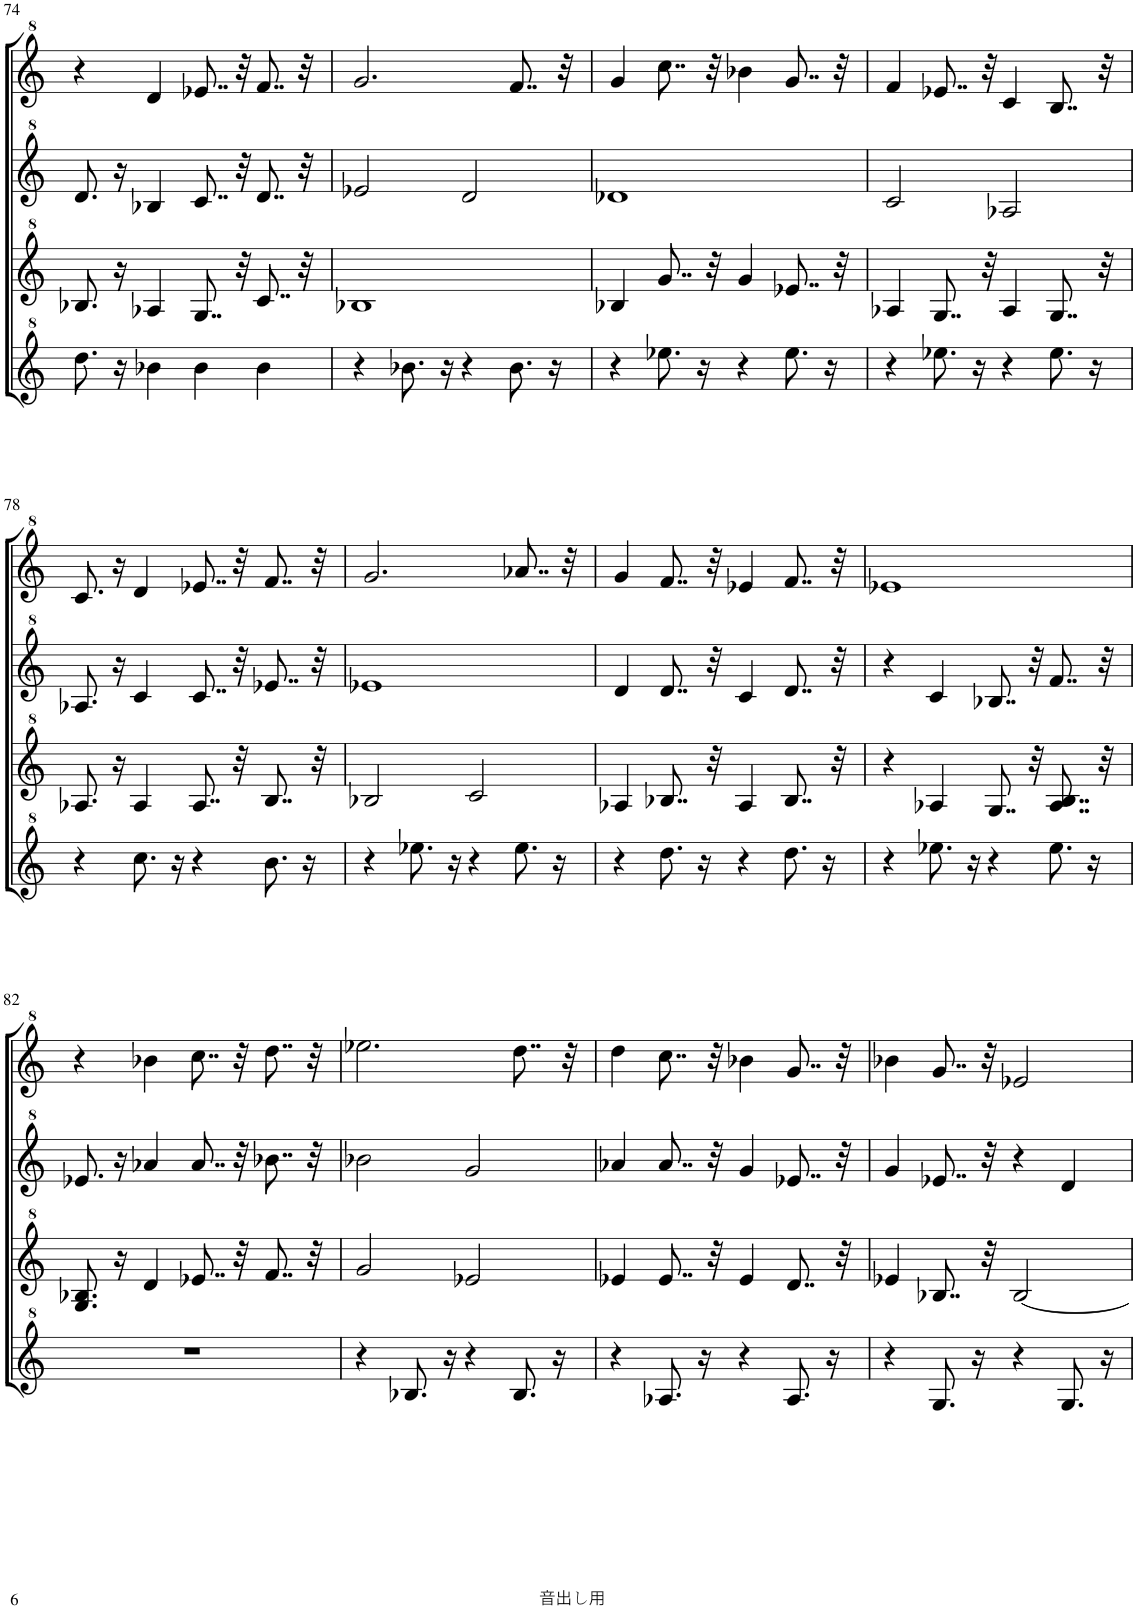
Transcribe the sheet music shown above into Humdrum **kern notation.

**kern	**kern	**kern	**kern
*part4	*part3	*part2	*part1
*staff4	*staff3	*staff2	*staff1
*I"Tenor Recorder	*I"Tenor Recorder	*I"Tenor Recorder	*I"Street Organ
!!LO:PB:g=z
*clefG^2	*clefG^2	*clefG^2	*clefG^2
*k[]	*k[]	*k[]	*k[]
*M4/4	*M4/4	*M4/4	*M4/4
*met(c)	*met(c)	*met(c)	*met(c)
=74	=74	=74	=74
8.ddd\	8.b-X/	8.dd/	4r
16r	16r	16r	.
4bb-X\	4a-X/	4b-X/	4dd/
4bb-\	8..g/	8..cc/	8..ee-X/
.	32r	32r	32r
4bb-\	8..cc/	8..dd/	8..ff/
.	32r	32r	32r
=75	=75	=75	=75
4r	1b-X	2ee-X/	2.gg/
8.bb-X\	.	.	.
16r	.	.	.
4r	.	2dd/	.
8.bb-\	.	.	8..ff/
16r	.	.	.
.	.	.	32r
=76	=76	=76	=76
4r	4b-X/	1dd-X	4gg/
8.eee-X\	8..gg/	.	8..ccc\
16r	.	.	.
.	32r	.	32r
4r	4gg/	.	4bb-X\
8.eee-\	8..ee-X/	.	8..gg/
16r	.	.	.
.	32r	.	32r
=77	=77	=77	=77
4r	4a-X/	2cc/	4ff/
8.eee-X\	8..g/	.	8..ee-X/
16r	.	.	.
.	32r	.	32r
4r	4a-/	2a-X/	4cc/
8.eee-\	8..g/	.	8..b/
16r	.	.	.
.	32r	.	32r
!!LO:LB:g=z
=78	=78	=78	=78
4r	8.a-X/	8.a-X/	8.cc/
.	16r	16r	16r
8.ccc\	4a-/	4cc/	4dd/
16r	.	.	.
4r	8..a-/	8..cc/	8..ee-X/
.	32r	32r	32r
8.bb\	8..b/	8..ee-X/	8..ff/
16r	.	.	.
.	32r	32r	32r
=79	=79	=79	=79
4r	2b-X/	1ee-X	2.gg/
8.eee-X\	.	.	.
16r	.	.	.
4r	2cc/	.	.
8.eee-\	.	.	8..aa-X/
16r	.	.	.
.	.	.	32r
=80	=80	=80	=80
4r	4a-X/	4dd/	4gg/
8.ddd\	8..b-X/	8..dd/	8..ff/
16r	.	.	.
.	32r	32r	32r
4r	4a-/	4cc/	4ee-X/
8.ddd\	8..b-/	8..dd/	8..ff/
16r	.	.	.
.	32r	32r	32r
=81	=81	=81	=81
4r	4r	4r	1ee-X
8.eee-X\	4a-X/	4cc/	.
16r	.	.	.
4r	8..g/	8..b-X/	.
.	32r	32r	.
8.eee-\	8..a-/ 8..b/	8..ff/	.
16r	.	.	.
.	32r	32r	.
!!LO:LB:g=z
=82	=82	=82	=82
1r	8.g/ 8.b-X/	8.ee-X/	4r
.	16r	16r	.
.	4dd/	4aa-X/	4bb-X\
.	8..ee-X/	8..aa-/	8..ccc\
.	32r	32r	32r
.	8..ff/	8..bb-X\	8..ddd\
.	32r	32r	32r
=83	=83	=83	=83
4r	2gg/	2bb-X\	2.eee-X\
8.b-X/	.	.	.
16r	.	.	.
4r	2ee-X/	2gg/	.
8.b-/	.	.	8..ddd\
16r	.	.	.
.	.	.	32r
=84	=84	=84	=84
4r	4ee-X/	4aa-X/	4ddd\
8.a-X/	8..ee-/	8..aa-/	8..ccc\
16r	.	.	.
.	32r	32r	32r
4r	4ee-/	4gg/	4bb-X\
8.a-/	8..dd/	8..ee-X/	8..gg/
16r	.	.	.
.	32r	32r	32r
=85	=85	=85	=85
4r	4ee-X/	4gg/	4bb-X\
8.g/	8..b-X/	8..ee-X/	8..gg/
16r	.	.	.
.	32r	32r	32r
4r	[2b-/	4r	2ee-X/
8.g/	.	4dd/	.
16r	.	.	.
=	=	=	=
*-	*-	*-	*-
